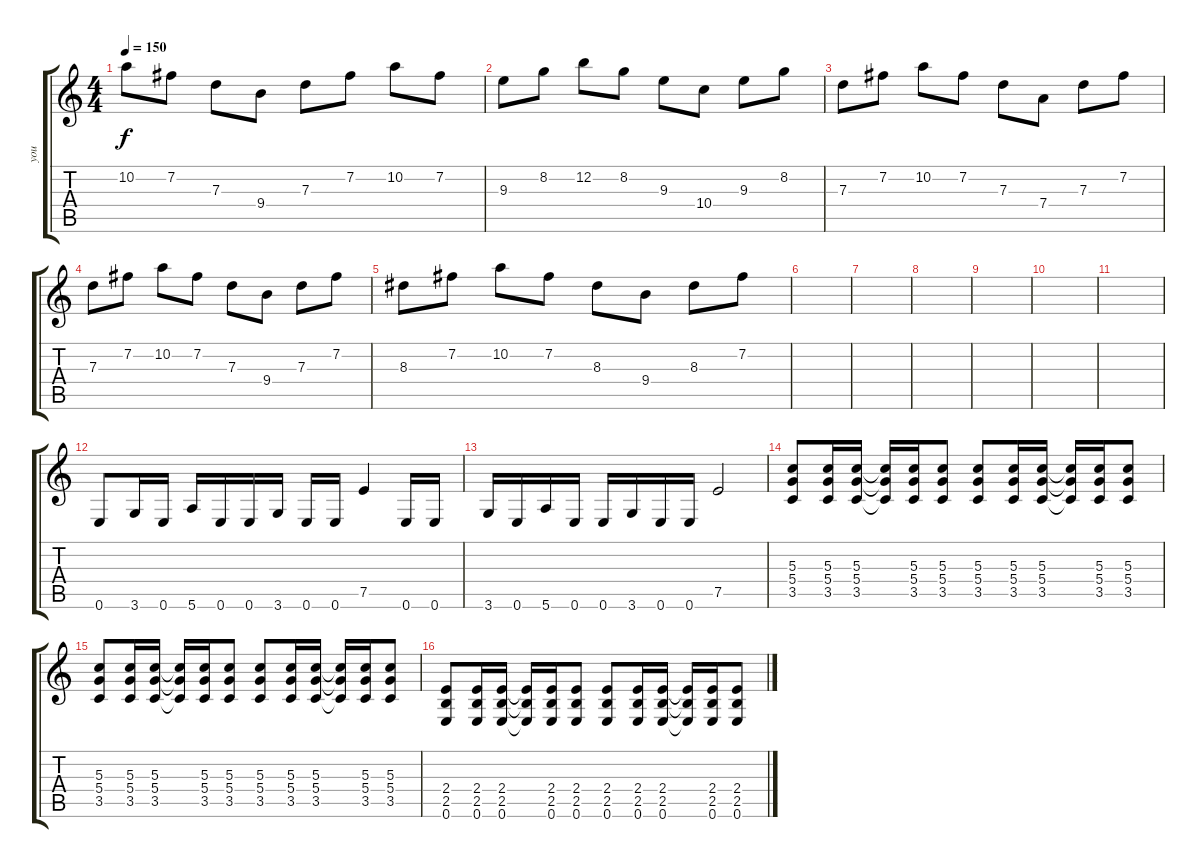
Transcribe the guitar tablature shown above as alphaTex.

\track ("you" "you") {instrument overdrivenguitar}
\staff {score tabs}
\tuning (E4 B3 G3 D3 A2 E2) {hide}
\ts (4 4)
\tempo 150
\clef g2
\ks c
10.2.8{dy f} 7.2.8 7.3.8 9.4.8 7.3.8 7.2.8 10.2.8 7.2.8 |
9.3.8 8.2.8 12.2.8 8.2.8 9.3.8 10.4.8 9.3.8 8.2.8 |
7.3.8 7.2.8 10.2.8 7.2.8 7.3.8 7.4.8 7.3.8 7.2.8 |
7.3.8 7.2.8 10.2.8 7.2.8 7.3.8 9.4.8 7.3.8 7.2.8 |
8.3.8 7.2.8 10.2.8 7.2.8 8.3.8 9.4.8 8.3.8 7.2.8 |
|
|
|
|
|
|
0.6.8 3.6.16 0.6.16 5.6.16 0.6.16 0.6.16 3.6.16 0.6.16 0.6.16 7.5.4 0.6.16 0.6.16 |
3.6.16 0.6.16 5.6.16 0.6.16 0.6.16 3.6.16 0.6.16 0.6.16 7.5.2 |
(5.3 5.4 3.5).8 (5.3 5.4 3.5).16 (5.3 5.4 3.5).16 (5.3{t} 5.4{t} 3.5{t}).16 (5.3 5.4 3.5).16 (5.3 5.4 3.5).8 (5.3 5.4 3.5).8 (5.3 5.4 3.5).16 (5.3 5.4 3.5).16 (5.3{t} 5.4{t} 3.5{t}).16 (5.3 5.4 3.5).16 (5.3 5.4 3.5).8 |
(5.3 5.4 3.5).8 (5.3 5.4 3.5).16 (5.3 5.4 3.5).16 (5.3{t} 5.4{t} 3.5{t}).16 (5.3 5.4 3.5).16 (5.3 5.4 3.5).8 (5.3 5.4 3.5).8 (5.3 5.4 3.5).16 (5.3 5.4 3.5).16 (5.3{t} 5.4{t} 3.5{t}).16 (5.3 5.4 3.5).16 (5.3 5.4 3.5).8 |
(2.4 2.5 0.6).8 (2.4 2.5 0.6).16 (2.4 2.5 0.6).16 (2.4{t} 2.5{t} 0.6{t}).16 (2.4 2.5 0.6).16 (2.4 2.5 0.6).8 (2.4 2.5 0.6).8 (2.4 2.5 0.6).16 (2.4 2.5 0.6).16 (2.4{t} 2.5{t} 0.6{t}).16 (2.4 2.5 0.6).16 (2.4 2.5 0.6).8
